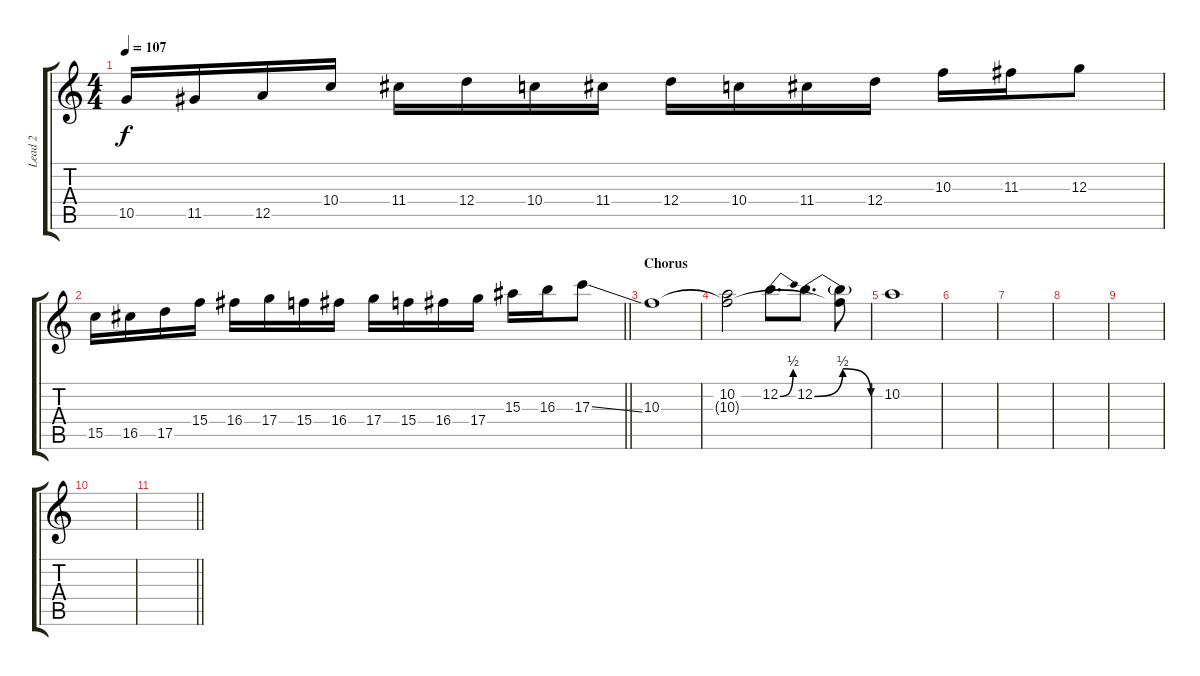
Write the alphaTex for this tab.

\track ("Lead 2" "Lead 2") {instrument distortionguitar}
\staff {score tabs}
\tuning (E4 B3 G3 D3 A2 D2) {hide}
\ts (4 4)
\tempo 107
\clef g2
\ks c
10.5.16{dy f} 11.5.16 12.5.16 10.4.16 11.4.16 12.4.16 10.4.16 11.4.16 12.4.16 10.4.16 11.4.16 12.4.16 10.3.16 11.3.16 12.3.8 |
\barLineRight lightlight
15.5.16 16.5.16 17.5.16 15.4.16 16.4.16 17.4.16 15.4.16 16.4.16 17.4.16 15.4.16 16.4.16 17.4.16 15.3.16 16.3.16 17.3{ss}.8 |
\section ("" "Chorus")
10.3.1 |
(10.2 10.3{t}).2 12.2{be (bend 0 0 60 2)}.8{d} 12.2{be (bendrelease 0 0 30 2 30 2 60 0)}.8{d} (12.2{t} 10.3{t}).8 |
10.2.1 |
|
|
|
|
|
\barLineRight lightlight
